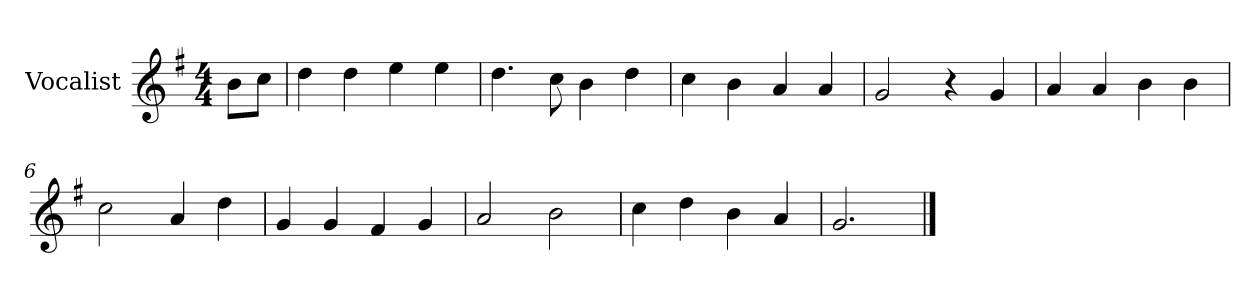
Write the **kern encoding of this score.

**kern
*part1
*staff1
*I"Vocalist
*k[f#]
*G:
*M4/4
=
8bL
8ccJ
=1
4dd
4dd
4ee
4ee
=2
4.dd
8cc
4b
4dd
=3
4cc
4b
4a
4a
=4
2g
4r
4g
=5
4a
4a
4b
4b
=6
2cc
4a
4dd
=7
4g
4g
4f#
4g
=8
2a
2b
=9
4cc
4dd
4b
4a
=10
2.g
==
*-
